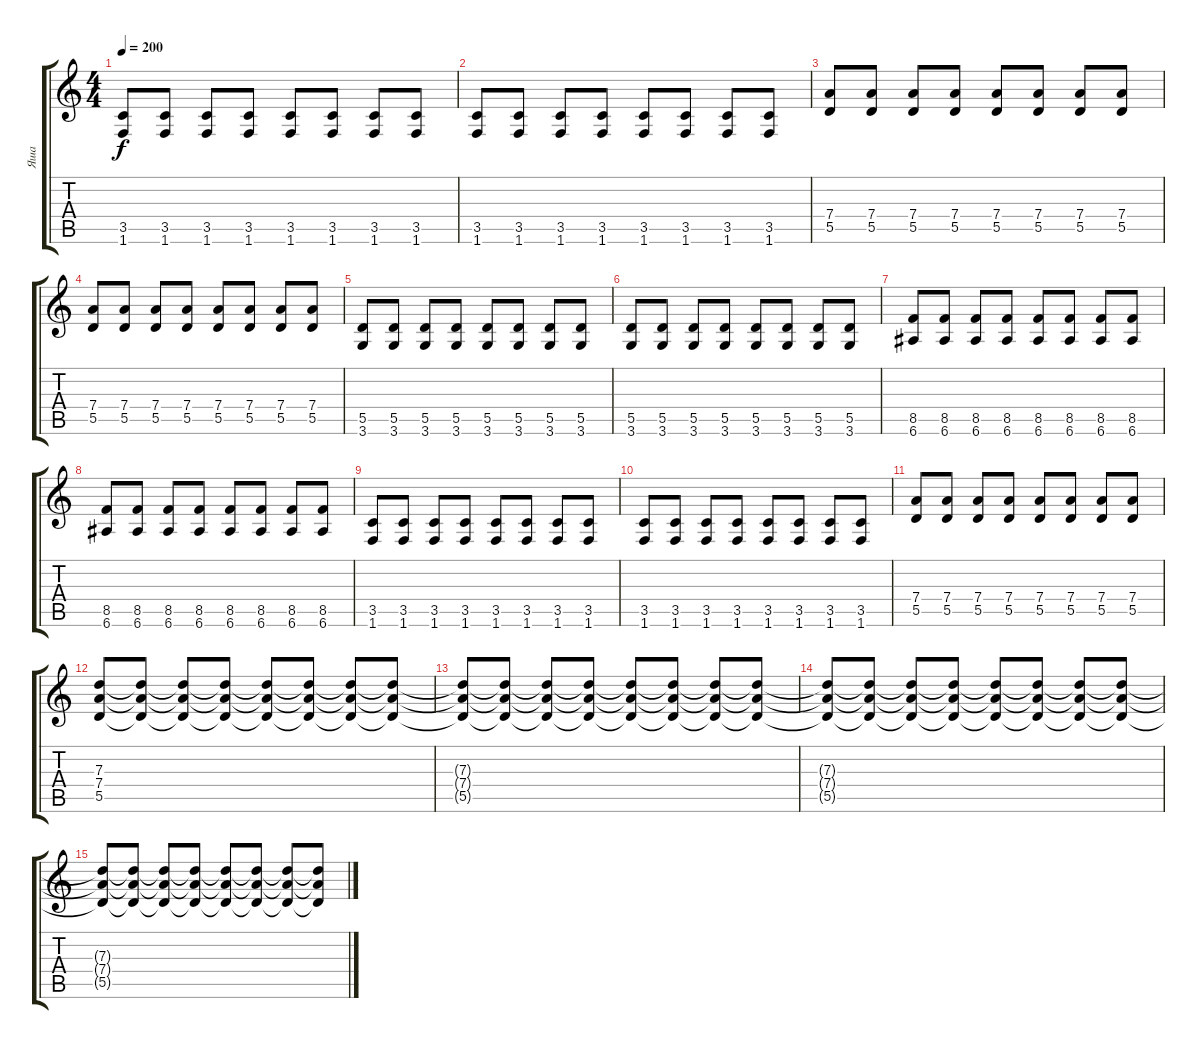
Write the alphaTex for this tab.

\track ("Яша" "Яша") {instrument overdrivenguitar}
\staff {score tabs}
\tuning (E4 B3 G3 D3 A2 E2) {hide}
\ts (4 4)
\tempo 200
\clef g2
\ks c
(3.5 1.6).8{dy f} (3.5 1.6).8 (3.5 1.6).8 (3.5 1.6).8 (3.5 1.6).8 (3.5 1.6).8 (3.5 1.6).8 (3.5 1.6).8 |
(3.5 1.6).8 (3.5 1.6).8 (3.5 1.6).8 (3.5 1.6).8 (3.5 1.6).8 (3.5 1.6).8 (3.5 1.6).8 (3.5 1.6).8 |
(7.4 5.5).8 (7.4 5.5).8 (7.4 5.5).8 (7.4 5.5).8 (7.4 5.5).8 (7.4 5.5).8 (7.4 5.5).8 (7.4 5.5).8 |
(7.4 5.5).8 (7.4 5.5).8 (7.4 5.5).8 (7.4 5.5).8 (7.4 5.5).8 (7.4 5.5).8 (7.4 5.5).8 (7.4 5.5).8 |
(5.5 3.6).8 (5.5 3.6).8 (5.5 3.6).8 (5.5 3.6).8 (5.5 3.6).8 (5.5 3.6).8 (5.5 3.6).8 (5.5 3.6).8 |
(5.5 3.6).8 (5.5 3.6).8 (5.5 3.6).8 (5.5 3.6).8 (5.5 3.6).8 (5.5 3.6).8 (5.5 3.6).8 (5.5 3.6).8 |
(8.5 6.6).8 (8.5 6.6).8 (8.5 6.6).8 (8.5 6.6).8 (8.5 6.6).8 (8.5 6.6).8 (8.5 6.6).8 (8.5 6.6).8 |
(8.5 6.6).8 (8.5 6.6).8 (8.5 6.6).8 (8.5 6.6).8 (8.5 6.6).8 (8.5 6.6).8 (8.5 6.6).8 (8.5 6.6).8 |
(3.5 1.6).8 (3.5 1.6).8 (3.5 1.6).8 (3.5 1.6).8 (3.5 1.6).8 (3.5 1.6).8 (3.5 1.6).8 (3.5 1.6).8 |
(3.5 1.6).8 (3.5 1.6).8 (3.5 1.6).8 (3.5 1.6).8 (3.5 1.6).8 (3.5 1.6).8 (3.5 1.6).8 (3.5 1.6).8 |
(7.4 5.5).8 (7.4 5.5).8 (7.4 5.5).8 (7.4 5.5).8 (7.4 5.5).8 (7.4 5.5).8 (7.4 5.5).8 (7.4 5.5).8 |
(7.3 7.4 5.5).8{volume 16} (7.3{t} 7.4{t} 5.5{t}).8{volume 16} (7.3{t} 7.4{t} 5.5{t}).8{volume 15} (7.3{t} 7.4{t} 5.5{t}).8{volume 15} (7.3{t} 7.4{t} 5.5{t}).8{volume 14} (7.3{t} 7.4{t} 5.5{t}).8{volume 14} (7.3{t} 7.4{t} 5.5{t}).8{volume 13} (7.3{t} 7.4{t} 5.5{t}).8{volume 13} |
(7.3{t} 7.4{t} 5.5{t}).8{volume 12} (7.3{t} 7.4{t} 5.5{t}).8{volume 12} (7.3{t} 7.4{t} 5.5{t}).8{volume 11} (7.3{t} 7.4{t} 5.5{t}).8{volume 11} (7.3{t} 7.4{t} 5.5{t}).8{volume 10} (7.3{t} 7.4{t} 5.5{t}).8{volume 10} (7.3{t} 7.4{t} 5.5{t}).8{volume 9} (7.3{t} 7.4{t} 5.5{t}).8{volume 9} |
(7.3{t} 7.4{t} 5.5{t}).8{volume 8} (7.3{t} 7.4{t} 5.5{t}).8{volume 8} (7.3{t} 7.4{t} 5.5{t}).8{volume 7} (7.3{t} 7.4{t} 5.5{t}).8{volume 7} (7.3{t} 7.4{t} 5.5{t}).8{volume 6} (7.3{t} 7.4{t} 5.5{t}).8{volume 6} (7.3{t} 7.4{t} 5.5{t}).8{volume 5} (7.3{t} 7.4{t} 5.5{t}).8{volume 5} |
(7.3{t} 7.4{t} 5.5{t}).8{volume 4} (7.3{t} 7.4{t} 5.5{t}).8{volume 4} (7.3{t} 7.4{t} 5.5{t}).8{volume 3} (7.3{t} 7.4{t} 5.5{t}).8{volume 3} (7.3{t} 7.4{t} 5.5{t}).8{volume 2} (7.3{t} 7.4{t} 5.5{t}).8{volume 2} (7.3{t} 7.4{t} 5.5{t}).8{volume 1} (7.3{t} 7.4{t} 5.5{t}).8{volume 1}
